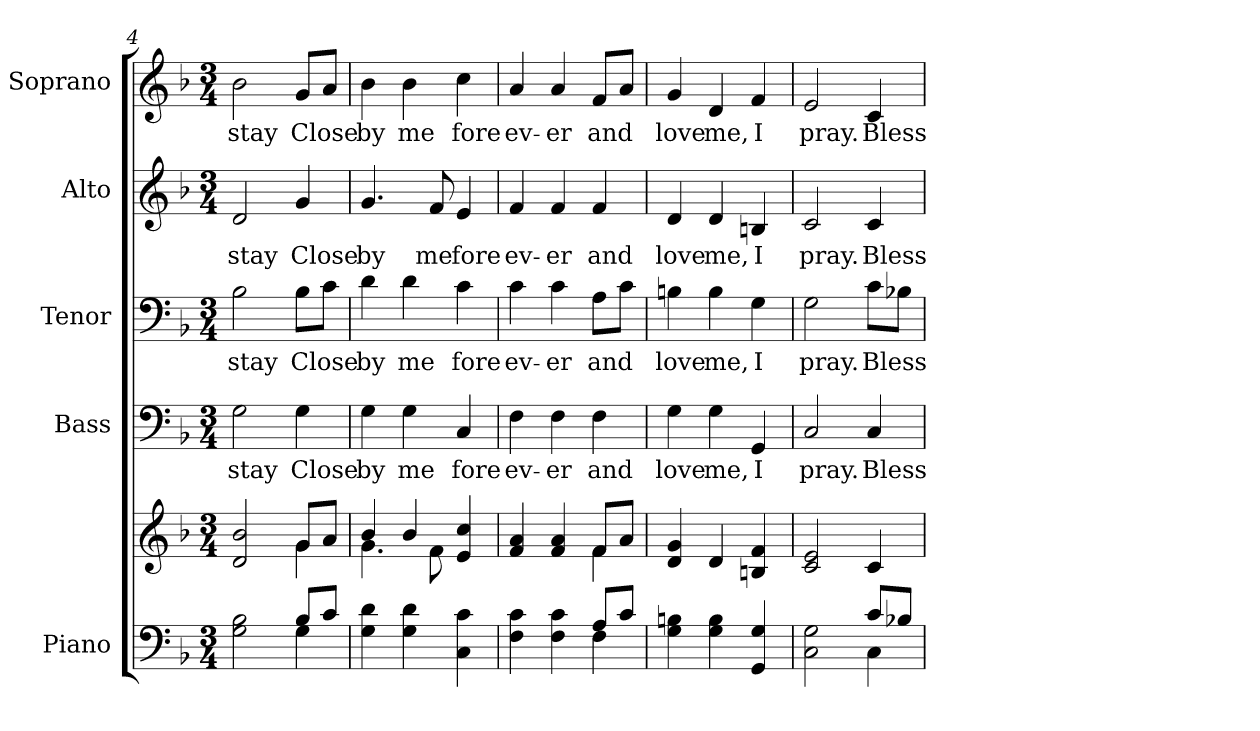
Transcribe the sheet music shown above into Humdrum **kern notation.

**kern	**kern	**kern	**text	**kern	**text	**kern	**text	**kern	**text
*part5	*part5	*part4	*part4	*part3	*part3	*part2	*part2	*part1	*part1
*staff6	*staff5	*staff4	*staff4	*staff3	*staff3	*staff2	*staff2	*staff1	*staff1
*I"Piano	*	*I"Bass	*	*I"Tenor	*	*I"Alto	*	*I"Soprano	*
*I'Pno.	*	*I'B.	*	*I'T.	*	*I'A.	*	*I'S.	*
*clefF4	*clefG2	*clefF4	*	*clefF4	*	*clefG2	*	*clefG2	*
*k[b-]	*k[b-]	*k[b-]	*	*k[b-]	*	*k[b-]	*	*k[b-]	*
*F:	*F:	*F:	*	*F:	*	*F:	*	*F:	*
*M3/4	*M3/4	*M3/4	*	*M3/4	*	*M3/4	*	*M3/4	*
=4	=4	=4	=4	=4	=4	=4	=4	=4	=4
*^	*^	*	*	*	*	*	*	*	*
!	!	!	!	!	!LO:LY:b:color=#000000	!	!	!	!	!	!
!	!	!	!	!	!	!	!LO:LY:b:color=#000000	!	!	!	!
!	!	!	!	!	!	!	!	!	!LO:LY:b:color=#000000	!	!
!	!	!	!	!	!	!	!	!	!	!	!LO:LY:b:color=#000000
2Gi\ 2B-i	2ryy	2di/ 2b-i	2ryy	2Gi\	stay	2B-i\	stay	2di/	stay	2b-i\	stay
!	!	!	!	!	!LO:LY:b:color=#000000	!	!	!	!	!	!
!	!	!	!	!	!	!	!LO:LY:b:color=#000000	!	!	!	!
!	!	!	!	!	!	!	!	!	!LO:LY:b:color=#000000	!	!
!	!	!	!	!	!	!	!	!	!	!	!LO:LY:b:color=#000000
8B-i/L	4Gi\	8gi/L	4gi\	4Gi\	Close	8B-i\L	Close	4gi/	Close	8gi/L	Close
8ci/J	.	8ai/J	.	.	.	8ci\J	.	.	.	8ai/J	.
*v	*v	*	*	*	*	*	*	*	*	*	*
=5	=5	=5	=5	=5	=5	=5	=5	=5	=5	=5
!	!	!	!	!LO:LY:b:color=#000000	!	!	!	!	!	!
!	!	!	!	!	!	!LO:LY:b:color=#000000	!	!	!	!
!	!	!	!	!	!	!	!	!LO:LY:b:color=#000000	!	!
!	!	!	!	!	!	!	!	!	!	!LO:LY:b:color=#000000
4Gi\ 4di	4b-i/	4.gi\	4Gi\	by	4di\	by	4.gi/	by	4b-i\	by
!	!	!	!	!LO:LY:b:color=#000000	!	!	!	!	!	!
!	!	!	!	!	!	!LO:LY:b:color=#000000	!	!	!	!
!	!	!	!	!	!	!	!	!	!	!LO:LY:b:color=#000000
4Gi\ 4di	4b-i/	.	4Gi\	me	4di\	me	.	.	4b-i\	me
!	!	!	!	!	!	!	!	!LO:LY:b:color=#000000	!	!
.	.	8fi\	.	.	.	.	8fi/	me	.	.
!	!	!	!	!LO:LY:b:color=#000000	!	!	!	!	!	!
!	!	!	!	!	!	!LO:LY:b:color=#000000	!	!	!	!
!	!	!	!	!	!	!	!	!LO:LY:b:color=#000000	!	!
!	!	!	!	!	!	!	!	!	!	!LO:LY:b:color=#000000
4Ci\ 4ci	4ei/ 4cci	4ryy	4Ci/	fore	4ci\	fore	4ei/	fore	4cci\	fore
!!LO:PB:g=z
=6	=6	=6	=6	=6	=6	=6	=6	=6	=6	=6
*^	*	*	*	*	*	*	*	*	*	*
!	!	!	!	!	!LO:LY:b:color=#000000	!	!	!	!	!	!
!	!	!	!	!	!	!	!LO:LY:b:color=#000000	!	!	!	!
!	!	!	!	!	!	!	!	!	!LO:LY:b:color=#000000	!	!
!	!	!	!	!	!	!	!	!	!	!	!LO:LY:b:color=#000000
4Fi\ 4ci	2ryy	4fi/ 4ai	2ryy	4Fi\	ev-	4ci\	ev-	4fi/	ev-	4ai/	ev-
!	!	!	!	!	!LO:LY:b:color=#000000	!	!	!	!	!	!
!	!	!	!	!	!	!	!LO:LY:b:color=#000000	!	!	!	!
!	!	!	!	!	!	!	!	!	!LO:LY:b:color=#000000	!	!
!	!	!	!	!	!	!	!	!	!	!	!LO:LY:b:color=#000000
4Fi\ 4ci	.	4fi/ 4ai	.	4Fi\	-er	4ci\	-er	4fi/	-er	4ai/	-er
!	!	!	!	!	!LO:LY:b:color=#000000	!	!	!	!	!	!
!	!	!	!	!	!	!	!LO:LY:b:color=#000000	!	!	!	!
!	!	!	!	!	!	!	!	!	!LO:LY:b:color=#000000	!	!
!	!	!	!	!	!	!	!	!	!	!	!LO:LY:b:color=#000000
8Ai/L	4Fi\	8fi/L	4fi\	4Fi\	and	8Ai\L	and	4fi/	and	8fi/L	and
8ci/J	.	8ai/J	.	.	.	8ci\J	.	.	.	8ai/J	.
*v	*v	*	*	*	*	*	*	*	*	*	*
*	*v	*v	*	*	*	*	*	*	*	*
=7	=7	=7	=7	=7	=7	=7	=7	=7	=7
!	!	!	!LO:LY:b:color=#000000	!	!	!	!	!	!
!	!	!	!	!	!LO:LY:b:color=#000000	!	!	!	!
!	!	!	!	!	!	!	!LO:LY:b:color=#000000	!	!
!	!	!	!	!	!	!	!	!	!LO:LY:b:color=#000000
4Gi\ 4Bni	4di/ 4gi	4Gi\	love	4Bni\	love	4di/	love	4gi/	love
!	!	!	!LO:LY:b:color=#000000	!	!	!	!	!	!
!	!	!	!	!	!LO:LY:b:color=#000000	!	!	!	!
!	!	!	!	!	!	!	!LO:LY:b:color=#000000	!	!
!	!	!	!	!	!	!	!	!	!LO:LY:b:color=#000000
4Gi\ 4Bi	4di/	4Gi\	me,	4Bi\	me,	4di/	me,	4di/	me,
!	!	!	!LO:LY:b:color=#000000	!	!	!	!	!	!
!	!	!	!	!	!LO:LY:b:color=#000000	!	!	!	!
!	!	!	!	!	!	!	!LO:LY:b:color=#000000	!	!
!	!	!	!	!	!	!	!	!	!LO:LY:b:color=#000000
4GGi/ 4Gi	4Bni/ 4fi	4GGi/	I	4Gi\	I	4Bni/	I	4fi/	I
=8	=8	=8	=8	=8	=8	=8	=8	=8	=8
*^	*	*	*	*	*	*	*	*	*
!	!	!	!	!LO:LY:b:color=#000000	!	!	!	!	!	!
!	!	!	!	!	!	!LO:LY:b:color=#000000	!	!	!	!
!	!	!	!	!	!	!	!	!LO:LY:b:color=#000000	!	!
!	!	!	!	!	!	!	!	!	!	!LO:LY:b:color=#000000
2Ci\ 2Gi	2ryy	2ci/ 2ei	2Ci/	pray.	2Gi\	pray.	2ci/	pray.	2ei/	pray.
!	!	!	!	!LO:LY:b:color=#000000	!	!	!	!	!	!
!	!	!	!	!	!	!LO:LY:b:color=#000000	!	!	!	!
!	!	!	!	!	!	!	!	!LO:LY:b:color=#000000	!	!
!	!	!	!	!	!	!	!	!	!	!LO:LY:b:color=#000000
8ci/L	4Ci\	4ci/	4Ci/	Bless	8ci\L	Bless	4ci/	Bless	4ci/	Bless
8B-Xi/J	.	.	.	.	8B-Xi\J	.	.	.	.	.
*v	*v	*	*	*	*	*	*	*	*	*
=	=	=	=	=	=	=	=	=	=
*-	*-	*-	*-	*-	*-	*-	*-	*-	*-
